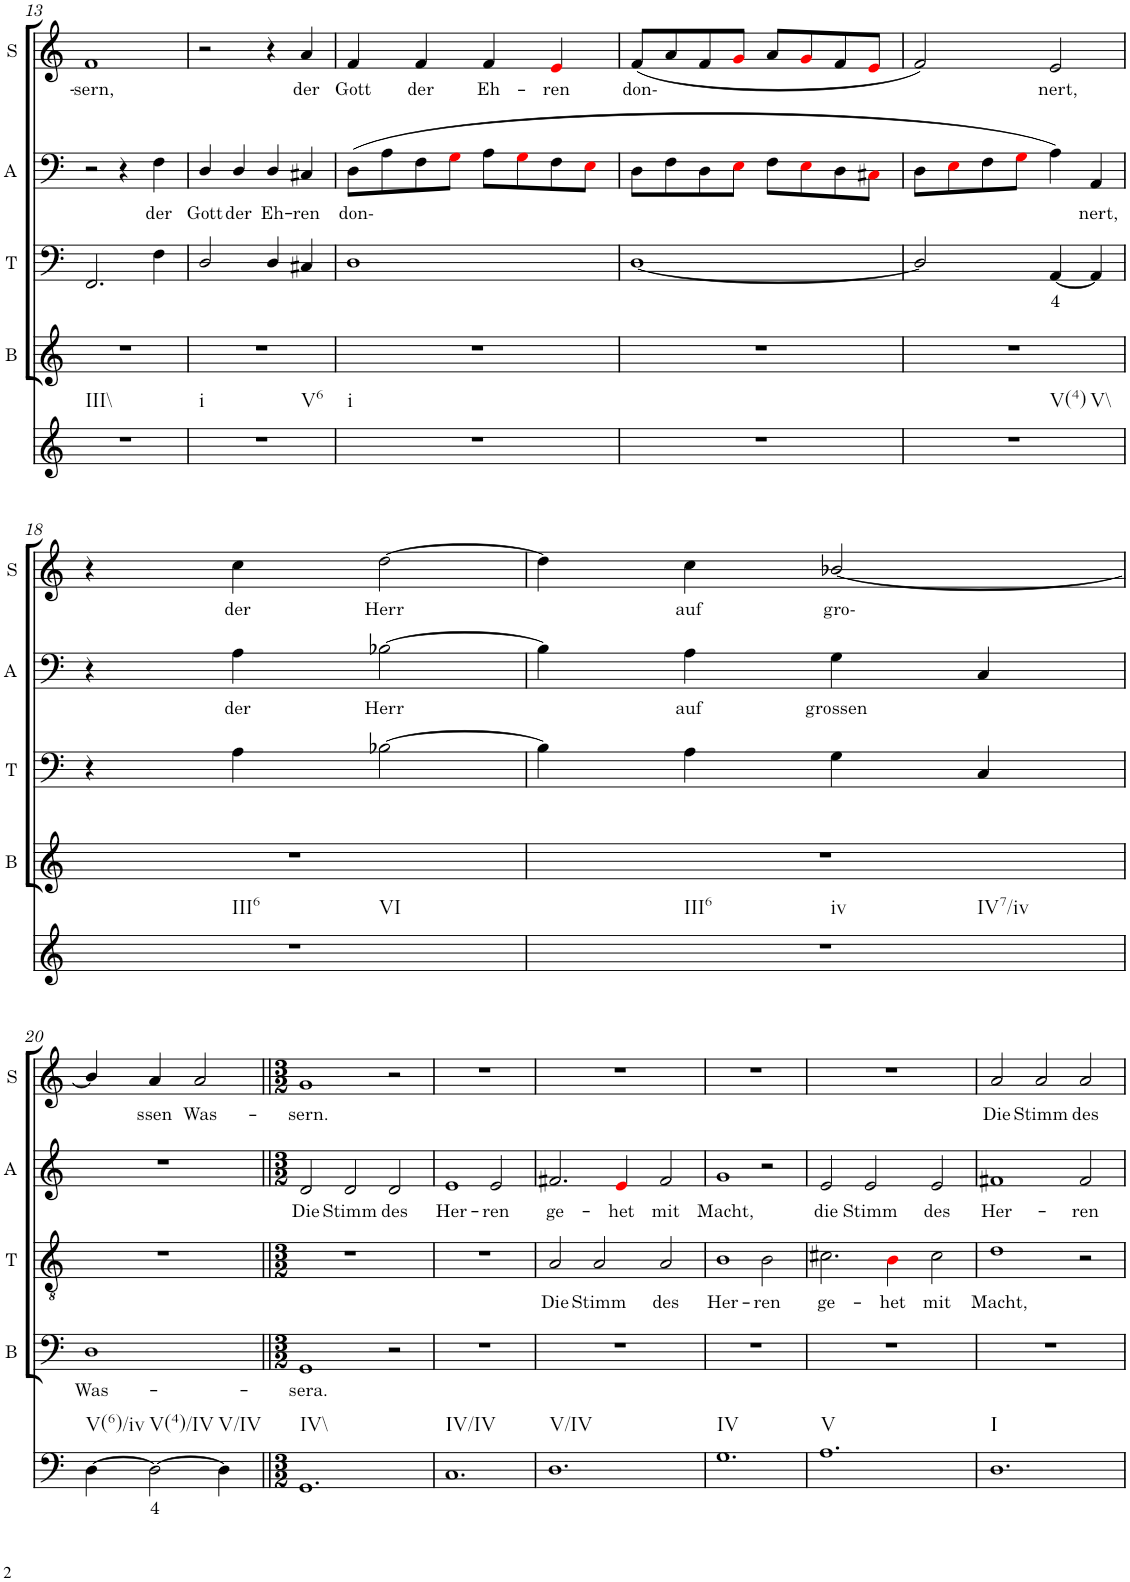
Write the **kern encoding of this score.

**kern	**text	**kern	**text	**kern	**text	**kern	**text	**kern	**text
*part5	*part5	*part4	*part4	*part3	*part3	*part2	*part2	*part1	*part1
*staff5	*staff5	*staff4	*staff4	*staff3	*staff3	*staff2	*staff2	*staff1	*staff1
*I"Continuo	*	*I"Bass	*	*I"Tenor	*	*I"Alto	*	*I"Soprano	*
*	*	*I'B	*	*I'T	*	*I'A	*	*I'S	*
!!LO:PB:g=z
*clefG2	*	*clefG2	*	*clefG2	*	*clefF4	*	*clefF4	*
*k[]	*	*k[]	*	*k[]	*	*k[]	*	*k[]	*
*M4/4	*	*M4/4	*	*M4/4	*	*M4/4	*	*M4/4	*
=13	=13	=13	=13	=13	=13	=13	=13	=13	=13
!LO:TX:b:t=III\\	!	!	!	!	!	!	!	!	!
!	!	!	!	!	!	!	!	!	!LO:LY:b
1r	.	1r	.	2.FF/	.	2r	.	1f	sern,
.	.	.	.	.	.	4r	.	.	.
!	!	!	!	!	!	!	!LO:LY:b	!	!
.	.	.	.	4F\	.	4F\	der	.	.
=14	=14	=14	=14	=14	=14	=14	=14	=14	=14
!LO:TX:b:t=i	!	!	!	!	!	!	!	!	!
!LO:TX:b:t=V6	!	!	!	!	!	!	!	!	!
!	!	!	!	!	!	!	!LO:LY:b	!	!
1r	.	1r	.	2D/	.	4D/	Gott	2r	.
!	!	!	!	!	!	!	!LO:LY:b	!	!
.	.	.	.	.	.	4D/	der	.	.
!	!	!	!	!	!	!	!LO:LY:b	!	!
.	.	.	.	4D/	.	4D/	Eh-	4r	.
!	!	!	!	!	!	!	!LO:LY:b	!	!LO:LY:b
.	.	.	.	4C#X/	.	4C#X/	ren	4a/	der
=15	=15	=15	=15	=15	=15	=15	=15	=15	=15
!LO:TX:b:t=i	!	!	!	!	!	!	!	!	!
!	!	!	!	!	!	!	!LO:LY:b	!	!LO:LY:b
1r	.	1r	.	1D	.	(8D\L	don-	4f/	Gott
.	.	.	.	.	.	8A\	.	.	.
!	!	!	!	!	!	!	!	!	!LO:LY:b
.	.	.	.	.	.	8F\	.	4f/	der
.	.	.	.	.	.	8Gi\J	.	.	.
!	!	!	!	!	!	!	!	!	!LO:LY:b
.	.	.	.	.	.	8A\L	.	4f/	Eh-
.	.	.	.	.	.	8Gi\	.	.	.
!	!	!	!	!	!	!	!	!	!LO:LY:b
.	.	.	.	.	.	8F\	.	4ei/	ren
.	.	.	.	.	.	8Ei\J	.	.	.
=16	=16	=16	=16	=16	=16	=16	=16	=16	=16
!	!	!	!	!	!	!	!	!	!LO:LY:b
1r	.	1r	.	[1D	.	8D\L	.	(8f/L	don-
.	.	.	.	.	.	8F\	.	8a/	.
.	.	.	.	.	.	8D\	.	8f/	.
.	.	.	.	.	.	8Ei\J	.	8gi/J	.
.	.	.	.	.	.	8F\L	.	8a/L	.
.	.	.	.	.	.	8Ei\	.	8gi/	.
.	.	.	.	.	.	8D\	.	8f/	.
.	.	.	.	.	.	8C#Xi\J	.	8ei/J	.
=17	=17	=17	=17	=17	=17	=17	=17	=17	=17
!LO:TX:b:t=V(4)	!	!	!	!	!	!	!	!	!
!LO:TX:b:t=V\\	!	!	!	!	!	!	!	!	!
1r	.	1r	.	2D/]	.	8D\L	.	2f/)	.
.	.	.	.	.	.	8Ei\	.	.	.
.	.	.	.	.	.	8F\	.	.	.
.	.	.	.	.	.	8Gi\J	.	.	.
!	!	!	!	!	!LO:LY:b	!	!	!	!LO:LY:b
.	.	.	.	[4AA/	4	4A\)	.	2e/	nert,
!	!	!	!	!	!	!	!LO:LY:b	!	!
.	.	.	.	4AA/]	.	4AA/	nert,	.	.
!!LO:LB:g=z
=18	=18	=18	=18	=18	=18	=18	=18	=18	=18
!LO:TX:b:t=III6	!	!	!	!	!	!	!	!	!
!LO:TX:b:t=VI	!	!	!	!	!	!	!	!	!
1r	.	1r	.	4r	.	4r	.	4r	.
!	!	!	!	!	!	!	!LO:LY:b	!	!LO:LY:b
.	.	.	.	4A\	.	4A\	der	4cc\	der
!	!	!	!	!	!	!	!LO:LY:b	!	!LO:LY:b
.	.	.	.	[2B-X\	.	[2B-X\	Herr	[2dd\	Herr
=19	=19	=19	=19	=19	=19	=19	=19	=19	=19
!LO:TX:b:t=III6	!	!	!	!	!	!	!	!	!
!LO:TX:b:t=iv	!	!	!	!	!	!	!	!	!
!LO:TX:b:t=IV7/iv	!	!	!	!	!	!	!	!	!
1r	.	1r	.	4B-\]	.	4B-\]	.	4dd\]	.
!	!	!	!	!	!	!	!LO:LY:b	!	!LO:LY:b
.	.	.	.	4A\	.	4A\	auf	4cc\	auf
!	!	!	!	!	!	!	!LO:LY:b	!	!LO:LY:b
.	.	.	.	4G\	.	4G\	grossen	[2b-X/	gro-
.	.	.	.	4C/	.	4C/	.	.	.
!!LO:LB:g=z
=20	=20	=20	=20	=20	=20	=20	=20	=20	=20
!LO:TX:b:t=V(6)/iv	!	!	!	!	!	!	!	!	!
!	!	!	!LO:LY:b	!	!	!	!	!	!
[4D\	.	1D	Was-	1r	.	1r	.	4b-/]	.
!LO:TX:b:t=V(4)/IV	!	!	!	!	!	!	!	!	!
!	!LO:LY:b	!	!	!	!	!	!	!	!LO:LY:b
2D\_	4	.	.	.	.	.	.	4a/	ssen
!	!	!	!	!	!	!	!	!	!LO:LY:b
.	.	.	.	.	.	.	.	2a/	Was-
!LO:TX:b:t=V/IV	!	!	!	!	!	!	!	!	!
4D\]	.	.	.	.	.	.	.	.	.
=21||	=21||	=21||	=21||	=21||	=21||	=21||	=21||	=21||	=21||
*M3/2	*	*M3/2	*	*M3/2	*	*M3/2	*	*M3/2	*
!LO:TX:b:t=IV\\	!	!	!	!	!	!	!	!	!
!	!	!	!LO:LY:b	!	!	!	!LO:LY:b	!	!LO:LY:b
1.GG	.	1GG	sera.	2ryy	.	2d/	Die	1g	sern.
!	!	!	!	!	!	!	!LO:LY:b	!	!
.	.	.	.	1r	.	2d/	Stimm	.	.
!	!	!	!	!	!	!	!LO:LY:b	!	!
.	.	2r	.	.	.	2d/	des	2r	.
=22	=22	=22	=22	=22	=22	=22	=22	=22	=22
!LO:TX:b:t=IV/IV	!	!	!	!	!	!	!	!	!
!	!	!	!	!	!	!	!LO:LY:b	!	!
1.C	.	1.r	.	1.r	.	1e	Her-	1.r	.
!	!	!	!	!	!	!	!LO:LY:b	!	!
.	.	.	.	.	.	2e/	ren	.	.
=23	=23	=23	=23	=23	=23	=23	=23	=23	=23
!LO:TX:b:t=V/IV	!	!	!	!	!	!	!	!	!
!	!	!	!	!	!LO:LY:b	!	!LO:LY:b	!	!
1.D	.	1.r	.	2A/	Die	2.f#X/	ge-	1.r	.
!	!	!	!	!	!LO:LY:b	!	!	!	!
.	.	.	.	2A/	Stimm	.	.	.	.
!	!	!	!	!	!	!	!LO:LY:b	!	!
.	.	.	.	.	.	4ei/	het	.	.
!	!	!	!	!	!LO:LY:b	!	!LO:LY:b	!	!
.	.	.	.	2A/	des	2f#/	mit	.	.
=24	=24	=24	=24	=24	=24	=24	=24	=24	=24
!LO:TX:b:t=IV	!	!	!	!	!	!	!	!	!
!	!	!	!	!	!LO:LY:b	!	!LO:LY:b	!	!
1.G	.	1.r	.	1B	Her-	1g	Macht,	1.r	.
!	!	!	!	!	!LO:LY:b	!	!	!	!
.	.	.	.	2B\	ren	2r	.	.	.
=25	=25	=25	=25	=25	=25	=25	=25	=25	=25
!LO:TX:b:t=V	!	!	!	!	!	!	!	!	!
!	!	!	!	!	!LO:LY:b	!	!LO:LY:b	!	!
1.A	.	1.r	.	2.c#X\	ge-	2e/	die	1.r	.
!	!	!	!	!	!	!	!LO:LY:b	!	!
.	.	.	.	.	.	2e/	Stimm	.	.
!	!	!	!	!	!LO:LY:b	!	!	!	!
.	.	.	.	4Bi\	het	.	.	.	.
!	!	!	!	!	!LO:LY:b	!	!LO:LY:b	!	!
.	.	.	.	2c#\	mit	2e/	des	.	.
=26	=26	=26	=26	=26	=26	=26	=26	=26	=26
!LO:TX:b:t=I	!	!	!	!	!	!	!	!	!
!	!	!	!	!	!LO:LY:b	!	!LO:LY:b	!	!LO:LY:b
1.D	.	1.r	.	1d	Macht,	1f#X	Her-	2a/	Die
!	!	!	!	!	!	!	!	!	!LO:LY:b
.	.	.	.	.	.	.	.	2a/	Stimm
!	!	!	!	!	!	!	!LO:LY:b	!	!LO:LY:b
.	.	.	.	2r	.	2f#/	ren	2a/	des
=	=	=	=	=	=	=	=	=	=
*-	*-	*-	*-	*-	*-	*-	*-	*-	*-
